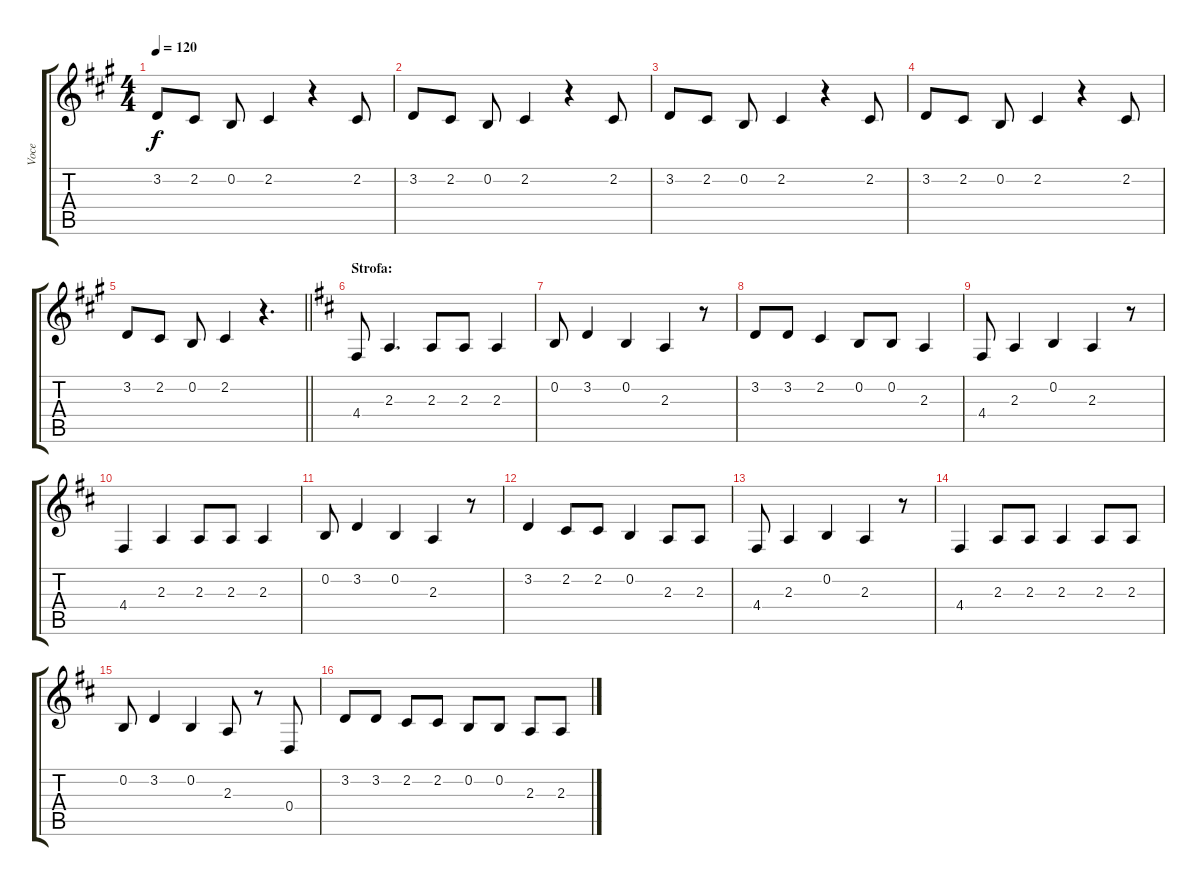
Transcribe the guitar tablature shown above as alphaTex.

\track ("Voce" "Voce") {instrument clarinet}
\staff {score tabs}
\tuning (E4 B3 G3 D3 A2 E2) {hide}
\ts (4 4)
\tempo 120
\clef g2
\ks a
3.2.8{dy f} 2.2.8 0.2.8 2.2.4 r.4 2.2.8 |
3.2.8 2.2.8 0.2.8 2.2.4 r.4 2.2.8 |
3.2.8 2.2.8 0.2.8 2.2.4 r.4 2.2.8 |
3.2.8 2.2.8 0.2.8 2.2.4 r.4 2.2.8 |
\barLineRight lightlight
3.2.8 2.2.8 0.2.8 2.2.4 r.4{d} |
\section ("" "Strofa:")
\ks d
4.4.8 2.3.4{d} 2.3.8 2.3.8 2.3.4 |
0.2.8 3.2.4 0.2.4 2.3.4 r.8 |
3.2.8 3.2.8 2.2.4 0.2.8 0.2.8 2.3.4 |
4.4.8 2.3.4 0.2.4 2.3.4 r.8 |
4.4.4 2.3.4 2.3.8 2.3.8 2.3.4 |
0.2.8 3.2.4 0.2.4 2.3.4 r.8 |
3.2.4 2.2.8 2.2.8 0.2.4 2.3.8 2.3.8 |
4.4.8 2.3.4 0.2.4 2.3.4 r.8 |
4.4.4 2.3.8 2.3.8 2.3.4 2.3.8 2.3.8 |
0.2.8 3.2.4 0.2.4 2.3.8 r.8 0.4.8 |
3.2.8 3.2.8 2.2.8 2.2.8 0.2.8 0.2.8 2.3.8 2.3.8
